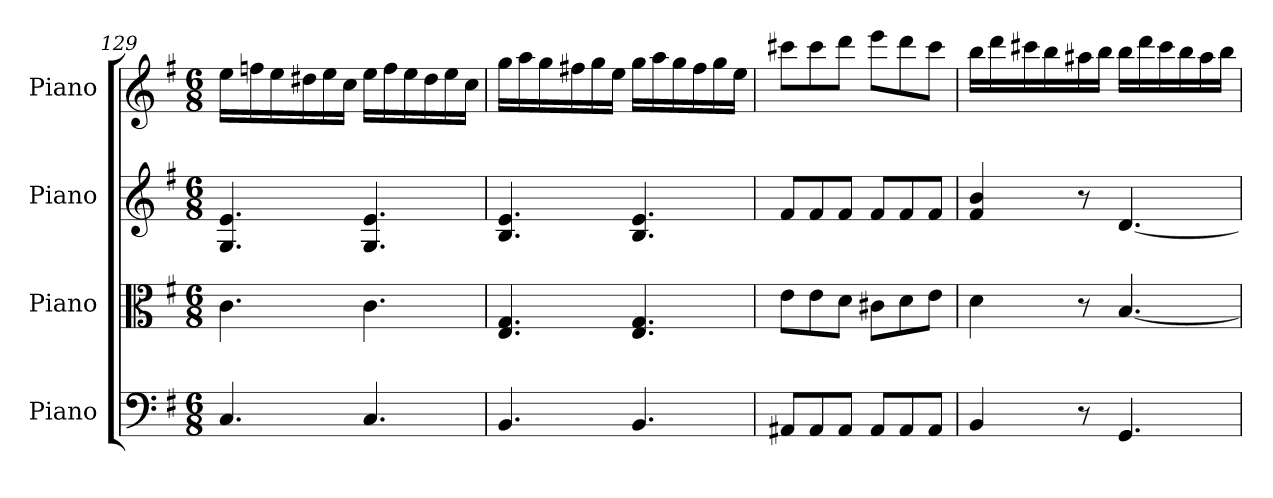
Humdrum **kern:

**kern	**kern	**kern	**kern
*part4	*part3	*part2	*part1
*staff4	*staff3	*staff2	*staff1
*I"Piano	*I"Piano	*I"Piano	*I"Piano
*I'Pno	*I'Pno	*I'Pno	*I'Pno
*clefF4	*clefC3	*clefG2	*clefG2
*k[f#]	*k[f#]	*k[f#]	*k[f#]
*M6/8	*M6/8	*M6/8	*M6/8
=129	=129	=129	=129
4.C/	4.c\	4.G/ 4.e/	16ee\LL
.	.	.	16ffn\
.	.	.	16ee\
.	.	.	16dd#X\
.	.	.	16ee\
.	.	.	16cc\JJ
4.C/	4.c\	4.G/ 4.e/	16ee\LL
.	.	.	16ff\
.	.	.	16ee\
.	.	.	16dd#\
.	.	.	16ee\
.	.	.	16cc\JJ
=130	=130	=130	=130
4.BB/	4.E/ 4.G/	4.B/ 4.e/	16gg\LL
.	.	.	16aa\
.	.	.	16gg\
.	.	.	16ff#X\
.	.	.	16gg\
.	.	.	16ee\JJ
4.BB/	4.E/ 4.G/	4.B/ 4.e/	16gg\LL
.	.	.	16aa\
.	.	.	16gg\
.	.	.	16ff#\
.	.	.	16gg\
.	.	.	16ee\JJ
=131	=131	=131	=131
8AA#X/L	8e\L	8f#/L	8ccc#X\L
8AA#/	8e\	8f#/	8ccc#\
8AA#/J	8d\J	8f#/J	8ddd\J
8AA#/L	8c#X\L	8f#/L	8eee\L
8AA#/	8d\	8f#/	8ddd\
8AA#/J	8e\J	8f#/J	8ccc#\J
=132	=132	=132	=132
4BB/	4d\	4f#/ 4b/	16bb\LL
.	.	.	16ddd\
.	.	.	16ccc#X\
.	.	.	16bb\
8r	8r	8r	16aa#X\
.	.	.	16bb\JJ
4.GG/	[4.B/	[4.d/	16bb\LL
.	.	.	16ddd\
.	.	.	16ccc#\
.	.	.	16bb\
.	.	.	16aa#\
.	.	.	16bb\JJ
=	=	=	=
*-	*-	*-	*-
